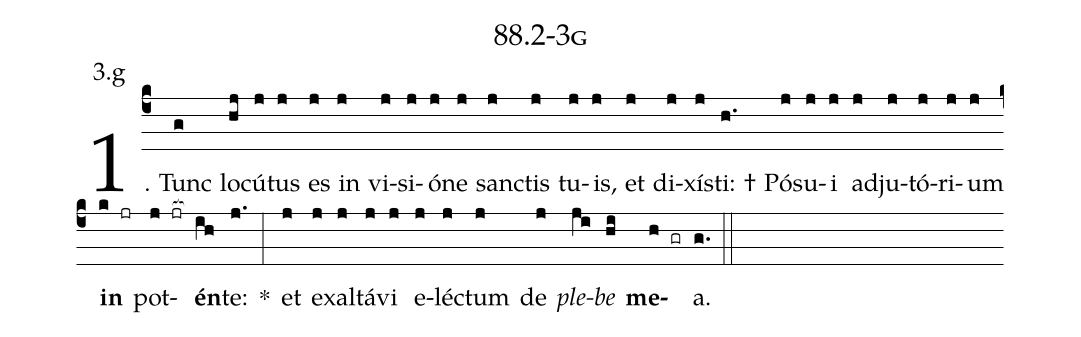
name: 88.2-3g;
annotation: 3.g;
%%
(c4)1. Tunc(g) lo(hj)cú(j)tus(j) es(j) in(j) vi(j)si(j)ó(j)ne(j) sanc(j)tis(j) tu(j)is,(j) et(j) di(j)xís(j)ti: †(h.) Pó(j)su(j)i(j) ad(j)ju(j)tó(j)ri(j)um(j) <b>in</b>(k jr) pot(j jr[ocb:1{])<b>én</b>(ih[ocb:0}])te:(j.) *(:) et(j) ex(j)al(j)tá(j)vi(j) e(j)léc(j)tum(j) de(j) <i>ple</i>(ji)<i>be</i>(hi) <b>me</b>(h gr)a.(g.) (::)


%E(j) u(j) o(ji) u(hi) a(h) e.(g.) (::)
